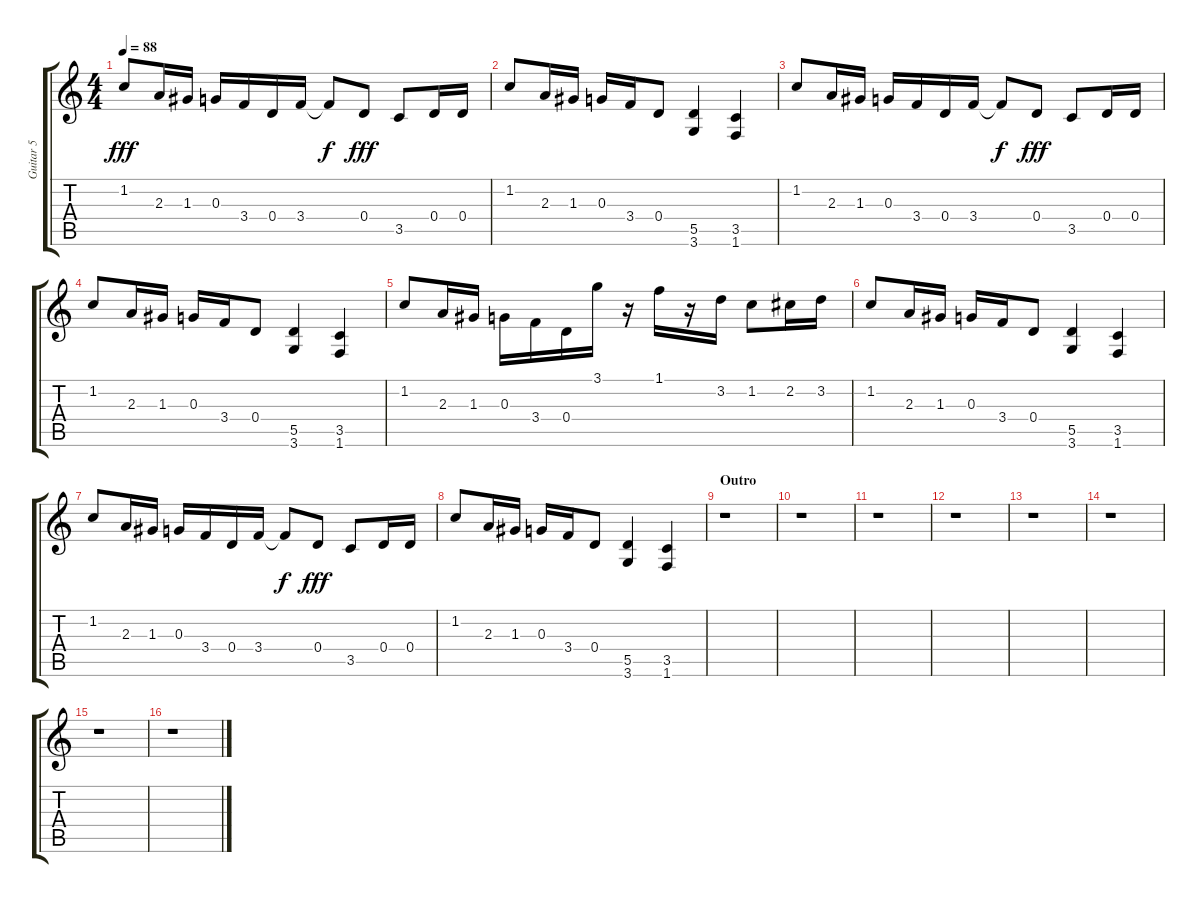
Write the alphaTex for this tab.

\track ("Guitar 5" "Guitar 5") {instrument distortionguitar}
\staff {score tabs}
\tuning (E4 B3 G3 D3 A2 E2) {hide}
\ts (4 4)
\tempo 88
\clef g2
\ks c
1.2.8{dy fff} 2.3.16 1.3.16 0.3.16 3.4.16 0.4.16 3.4.16 3.4{t}.8{dy f} 0.4.8{dy fff} 3.5.8 0.4.16 0.4.16 |
1.2.8 2.3.16 1.3.16 0.3.16 3.4.16 0.4.8 (5.5 3.6).4 (3.5 1.6).4 |
1.2.8 2.3.16 1.3.16 0.3.16 3.4.16 0.4.16 3.4.16 3.4{t}.8{dy f} 0.4.8{dy fff} 3.5.8 0.4.16 0.4.16 |
1.2.8 2.3.16 1.3.16 0.3.16 3.4.16 0.4.8 (5.5 3.6).4 (3.5 1.6).4 |
1.2.8 2.3.16 1.3.16 0.3.16 3.4.16 0.4.16 3.1.16 r.16 1.1.16 r.16 3.2.16 1.2.8 2.2.16 3.2.16 |
1.2.8 2.3.16 1.3.16 0.3.16 3.4.16 0.4.8 (5.5 3.6).4 (3.5 1.6).4 |
1.2.8 2.3.16 1.3.16 0.3.16 3.4.16 0.4.16 3.4.16 3.4{t}.8{dy f} 0.4.8{dy fff} 3.5.8 0.4.16 0.4.16 |
1.2.8 2.3.16 1.3.16 0.3.16 3.4.16 0.4.8 (5.5 3.6).4 (3.5 1.6).4 |
\section ("" "Outro")
r.1 |
r.1 |
r.1 |
r.1 |
r.1 |
r.1 |
r.1 |
r.1
